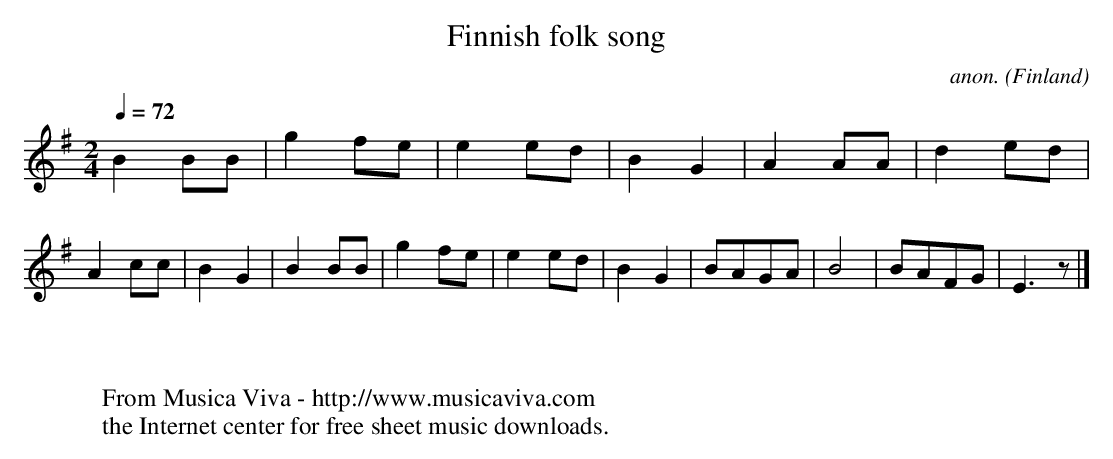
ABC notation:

X:1
T:Finnish folk song
C:anon.
O:Finland
M:2/4
L:1/8
Q:1/4=72
K:Em
B2BB|g2fe|e2ed|B2G2|A2AA|d2ed|A2cc|B2G2|B2BB|g2fe|e2ed|B2G2|BAGA|B4|BAFG|E3z|]
W:
W:
W:  From Musica Viva - http://www.musicaviva.com
W:  the Internet center for free sheet music downloads.
